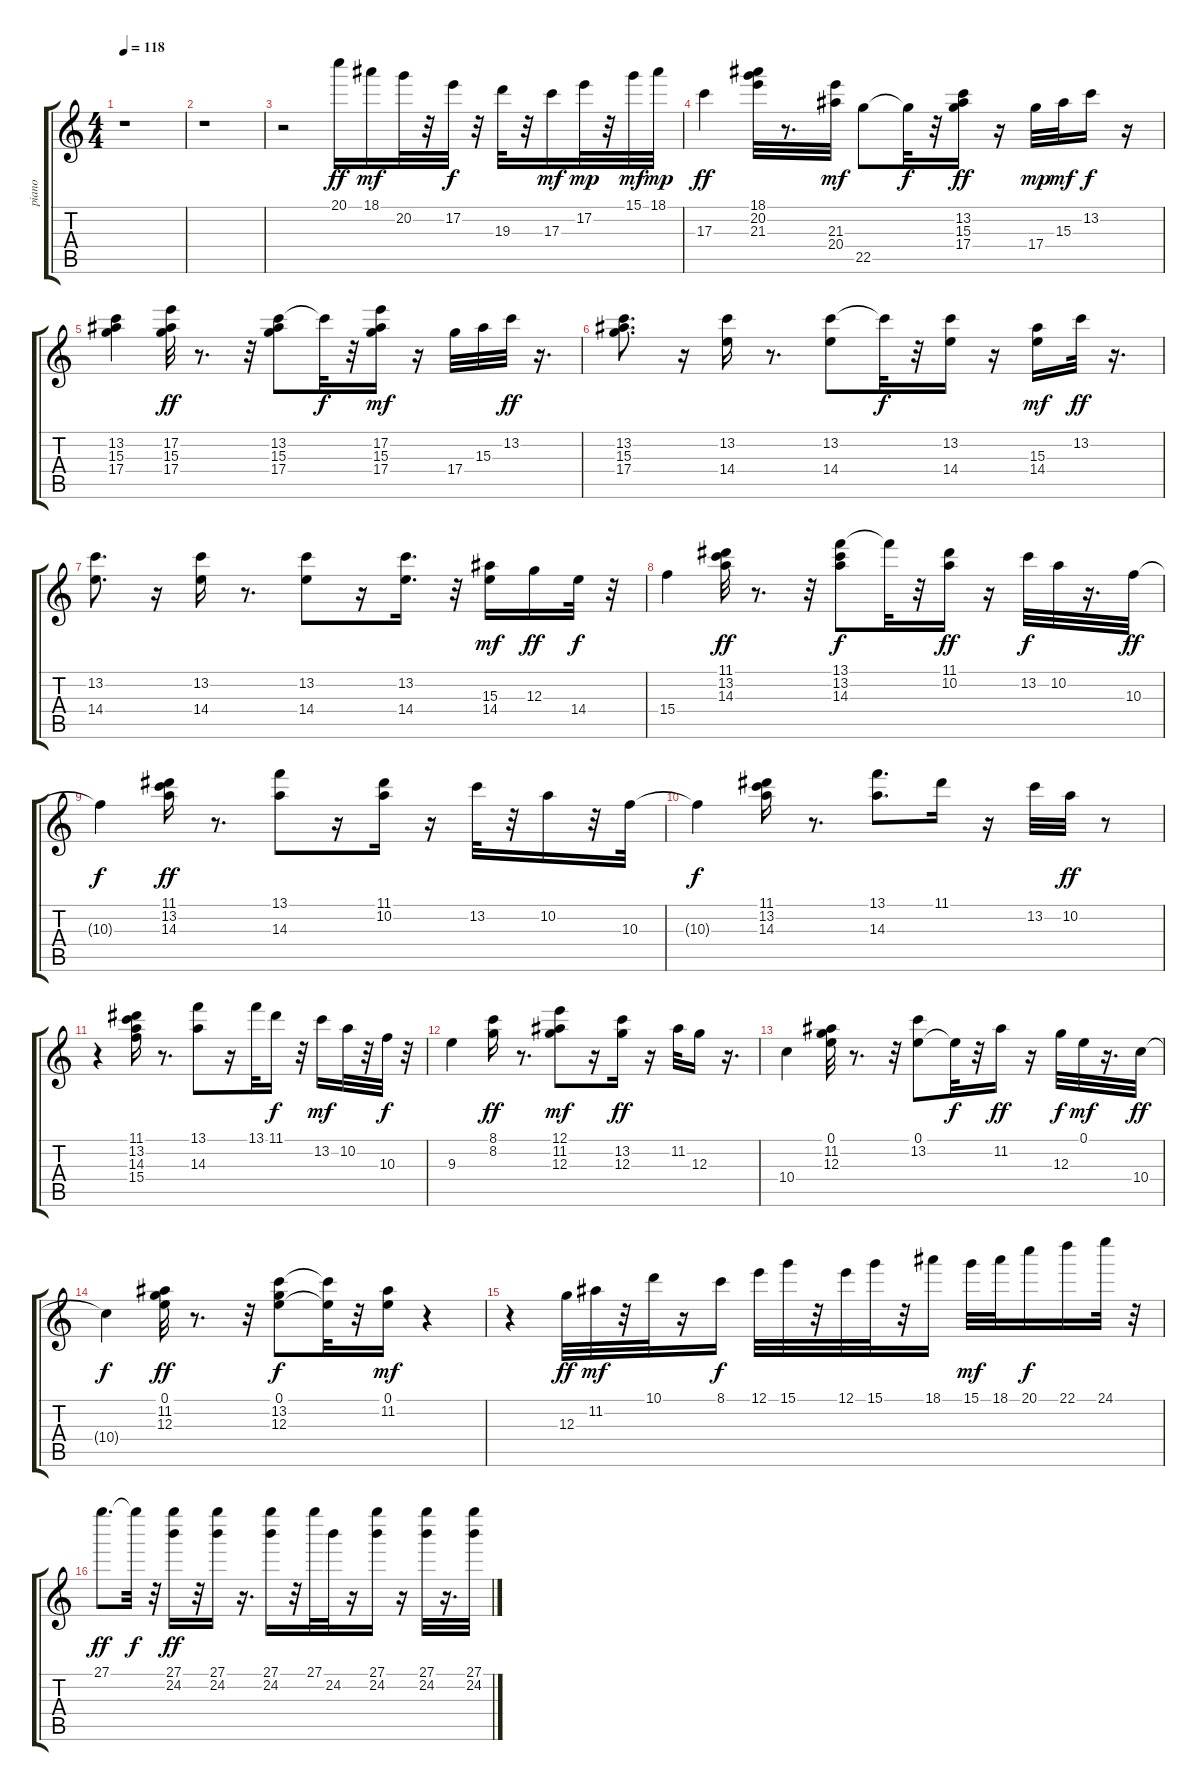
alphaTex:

\track ("piano   " "piano   ") {instrument acousticguitarsteel}
\staff {score tabs}
\tuning (E4 B3 G3 D3 A2 E2) {hide}
\ts (4 4)
\tempo 118
\clef g2
\ks c
r.1{dy ff} |
r.1 |
r.2 20.1.16 18.1.16{dy mf} 20.2.32 r.32 17.2.32{dy f} r.32 19.3.32 r.32 17.3.16{dy mf} 17.2.32{dy mp} r.32 15.1.32{dy mf} 18.1.32{dy mp} |
17.3.4{dy ff} (18.1 20.2 21.3).32 r.8{d} (21.3 20.4).32{dy mf} 22.5.8 22.5{t}.32{dy f} r.32 (13.2 15.3 17.4).16{dy ff} r.16 17.4.32{dy mp} 15.3.32{dy mf} 13.2.16{dy f} r.16 |
(13.2 15.3 17.4).4 (17.2 15.3 17.4).32{dy ff} r.8{d} r.32 (13.2 15.3 17.4).8 13.2{t}.32{dy f} r.32 (17.2 15.3 17.4).16{dy mf} r.16 17.4.32 15.3.32 13.2.32{dy ff} r.16{d} |
(13.2 15.3 17.4).8{d} r.16 (13.2 14.4).16 r.8{d} (13.2 14.4).8 13.2{t}.32{dy f} r.32 (13.2 14.4).16 r.16 (15.3 14.4).16{dy mf} 13.2.32{dy ff} r.16{d} |
(13.2 14.4).8{d} r.16 (13.2 14.4).16 r.8{d} (13.2 14.4).8 r.16 (13.2 14.4).16{d} r.32 (15.3 14.4).16{dy mf} 12.3.16{dy ff} 14.4.32{dy f} r.32 |
15.4.4 (11.1 13.2 14.3).32{dy ff} r.8{d} r.32 (13.1 13.2 14.3).8{dy f} 13.1{t}.32 r.32 (11.1 10.2).16{dy ff} r.16 13.2.32{dy f} 10.2.32 r.16{d} 10.3.32{dy ff} |
10.3{t}.4{dy f} (11.1 13.2 14.3).16{dy ff} r.8{d} (13.1 14.3).8 r.16 (11.1 10.2).16 r.16 13.2.32 r.32 10.2.16 r.32 10.3.32 |
10.3{t}.4{dy f} (11.1 13.2 14.3).16 r.8{d} (13.1 14.3).8{d} 11.1.16 r.16 13.2.32 10.2.32{dy ff} r.8 |
r.4 (11.1 13.2 14.3 15.4).16 r.8{d} (13.1 14.3).8 r.16 13.1.32 11.1.16{dy f} r.32 13.2.16{dy mf} 10.2.32 r.32 10.3.32{dy f} r.32 |
9.3.4 (8.1 8.2).16{dy ff} r.8{d} (12.1 11.2 12.3).8{dy mf} r.16 (13.2 12.3).16{dy ff} r.16 11.2.32 12.3.16 r.16{d} |
10.4.4 (0.1 11.2 12.3).32 r.8{d} r.32 (0.1 13.2).8 0.1{t}.32{dy f} r.32 11.2.16{dy ff} r.16 12.3.32{dy f} 0.1.32{dy mf} r.16{d} 10.4.32{dy ff} |
10.4{t}.4{dy f} (0.1 11.2 12.3).32{dy ff} r.8{d} r.32 (0.1 13.2 12.3).8{dy f} (0.1{t} 13.2{t}).32 r.32 (0.1 11.2).16{dy mf} r.4 |
r.4 12.3.32{dy ff} 11.2.32{dy mf} r.32 10.1.32 r.16 8.1.16{dy f} 12.1.32 15.1.32 r.32 12.1.32 15.1.32 r.32 18.1.16 15.1.32{dy mf} 18.1.32 20.1.16{dy f} 22.1.16 24.1.32 r.32 |
27.1.8{d dy ff} 27.1{t}.32{dy f} r.32 (27.1 24.2).16{dy ff} r.32 (27.1 24.2).16 r.16{d} (27.1 24.2).16 r.32 27.1.32 24.2.32 r.16 (27.1 24.2).16 r.16 (27.1 24.2).32 r.16{d} (27.1 24.2).32
